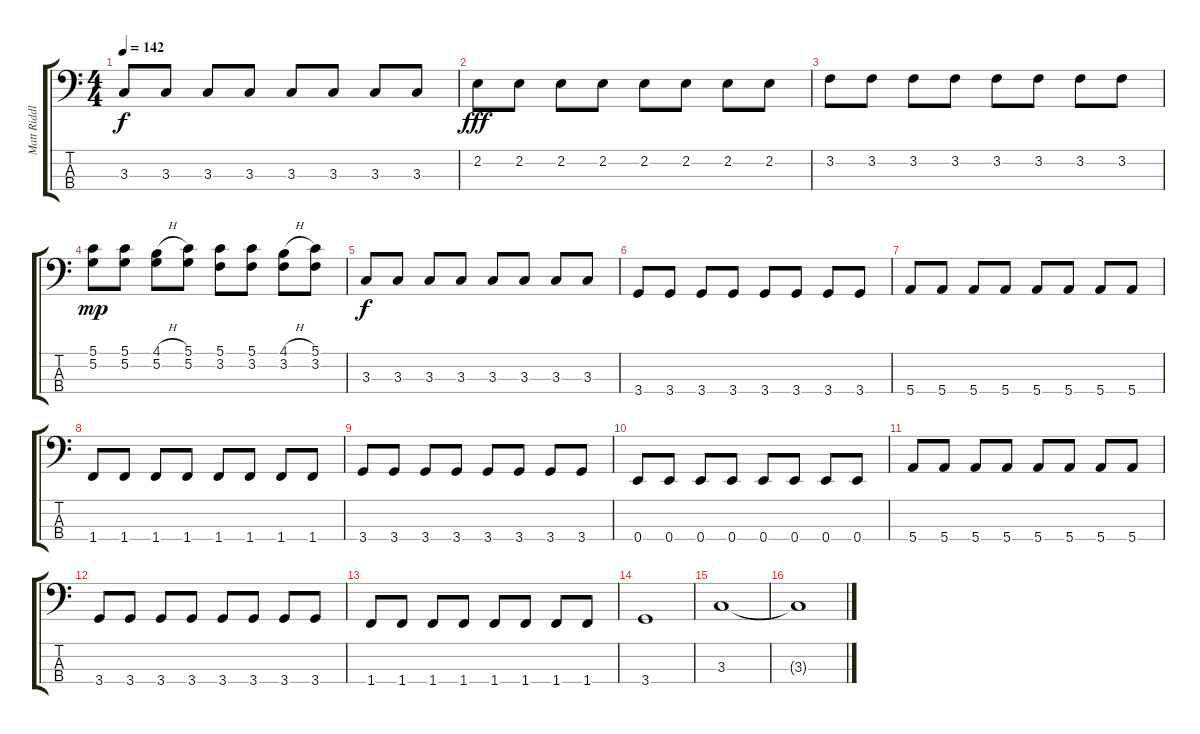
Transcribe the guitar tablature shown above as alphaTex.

\track ("Matt Riddle" "Matt Riddl") {instrument electricbasspick}
\staff {score tabs}
\tuning (G2 D2 A1 E1) {hide}
\ts (4 4)
\tempo 142
\clef f4
\ks c
3.3.8{dy f} 3.3.8 3.3.8 3.3.8 3.3.8 3.3.8 3.3.8 3.3.8 |
2.2.8{dy fff} 2.2.8 2.2.8 2.2.8 2.2.8 2.2.8 2.2.8 2.2.8 |
3.2.8 3.2.8 3.2.8 3.2.8 3.2.8 3.2.8 3.2.8 3.2.8 |
(5.1 5.2).8{dy mp} (5.1 5.2).8 (4.1{h} 5.2).8 (5.1 5.2).8 (5.1 3.2).8 (5.1 3.2).8 (4.1{h} 3.2).8 (5.1 3.2).8 |
3.3.8{dy f} 3.3.8 3.3.8 3.3.8 3.3.8 3.3.8 3.3.8 3.3.8 |
3.4.8 3.4.8 3.4.8 3.4.8 3.4.8 3.4.8 3.4.8 3.4.8 |
5.4.8 5.4.8 5.4.8 5.4.8 5.4.8 5.4.8 5.4.8 5.4.8 |
1.4.8 1.4.8 1.4.8 1.4.8 1.4.8 1.4.8 1.4.8 1.4.8 |
3.4.8 3.4.8 3.4.8 3.4.8 3.4.8 3.4.8 3.4.8 3.4.8 |
0.4.8 0.4.8 0.4.8 0.4.8 0.4.8 0.4.8 0.4.8 0.4.8 |
5.4.8 5.4.8 5.4.8 5.4.8 5.4.8 5.4.8 5.4.8 5.4.8 |
3.4.8 3.4.8 3.4.8 3.4.8 3.4.8 3.4.8 3.4.8 3.4.8 |
1.4.8 1.4.8 1.4.8 1.4.8 1.4.8 1.4.8 1.4.8 1.4.8 |
3.4.1 |
3.3.1 |
3.3{t}.1
